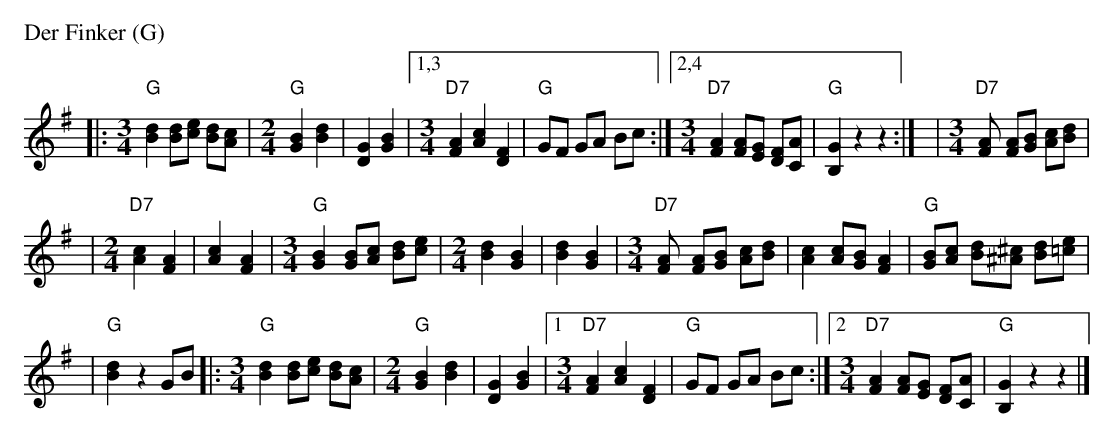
X:1
P: Der Finker (G)
M: none
L: 1/8
K: G
|:[M:3/4][L:1/8]"G"[d2B2] [dB][ec] [dB][cA] \
| [M:2/4][L:1/8]"G"[B2G2] [d2B2] | [G2D2] [B2G2] \
|1,3[M:3/4][L:1/8]"D7"[A2F2] [c2A2] [F2D2] | "G"GF GA Bc \
:|2,4[M:3/4][L:1/8]"D7"[A2F2] [AF][GE] [FD][AC] | "G"[G2B,2] z2 z2 :| \
| [M:3/4][L:1/8]"D7"[A2F] [AF][BG] [cA][dB] |
| [M:2/4][L:1/8]"D7"[c2A2] [A2F2] | [c2A2] [A2F2] \
| [M:3/4][L:1/8]"G"[B2G2] [GB][cA] [dB][ec] \
| [M:2/4][L:1/8][d2B2] [B2G2] | [d2B2] [B2G2] \
| [M:3/4][L:1/8]"D7"[A2F] [AF][BG] [cA][dB] | [c2A2] [cA][BG] [A2F2] \
| "G"[BG][cA] [dB][^c^A] [dB][e=c] |
| "G"[d2B2] z2 GB \
|:[M:3/4][L:1/8]"G"[d2B2] [dB][ec] [dB][cA] \
| [M:2/4][L:1/8]"G"[B2G2] [d2B2] | [G2D2] [B2G2] \
|1[M:3/4][L:1/8]"D7"[A2F2] [c2A2] [F2D2] | "G"GF GA Bc \
:|2[M:3/4][L:1/8]"D7"[A2F2] [AF][GE] [FD][AC] | "G"[G2B,2] z2 z2 |]
